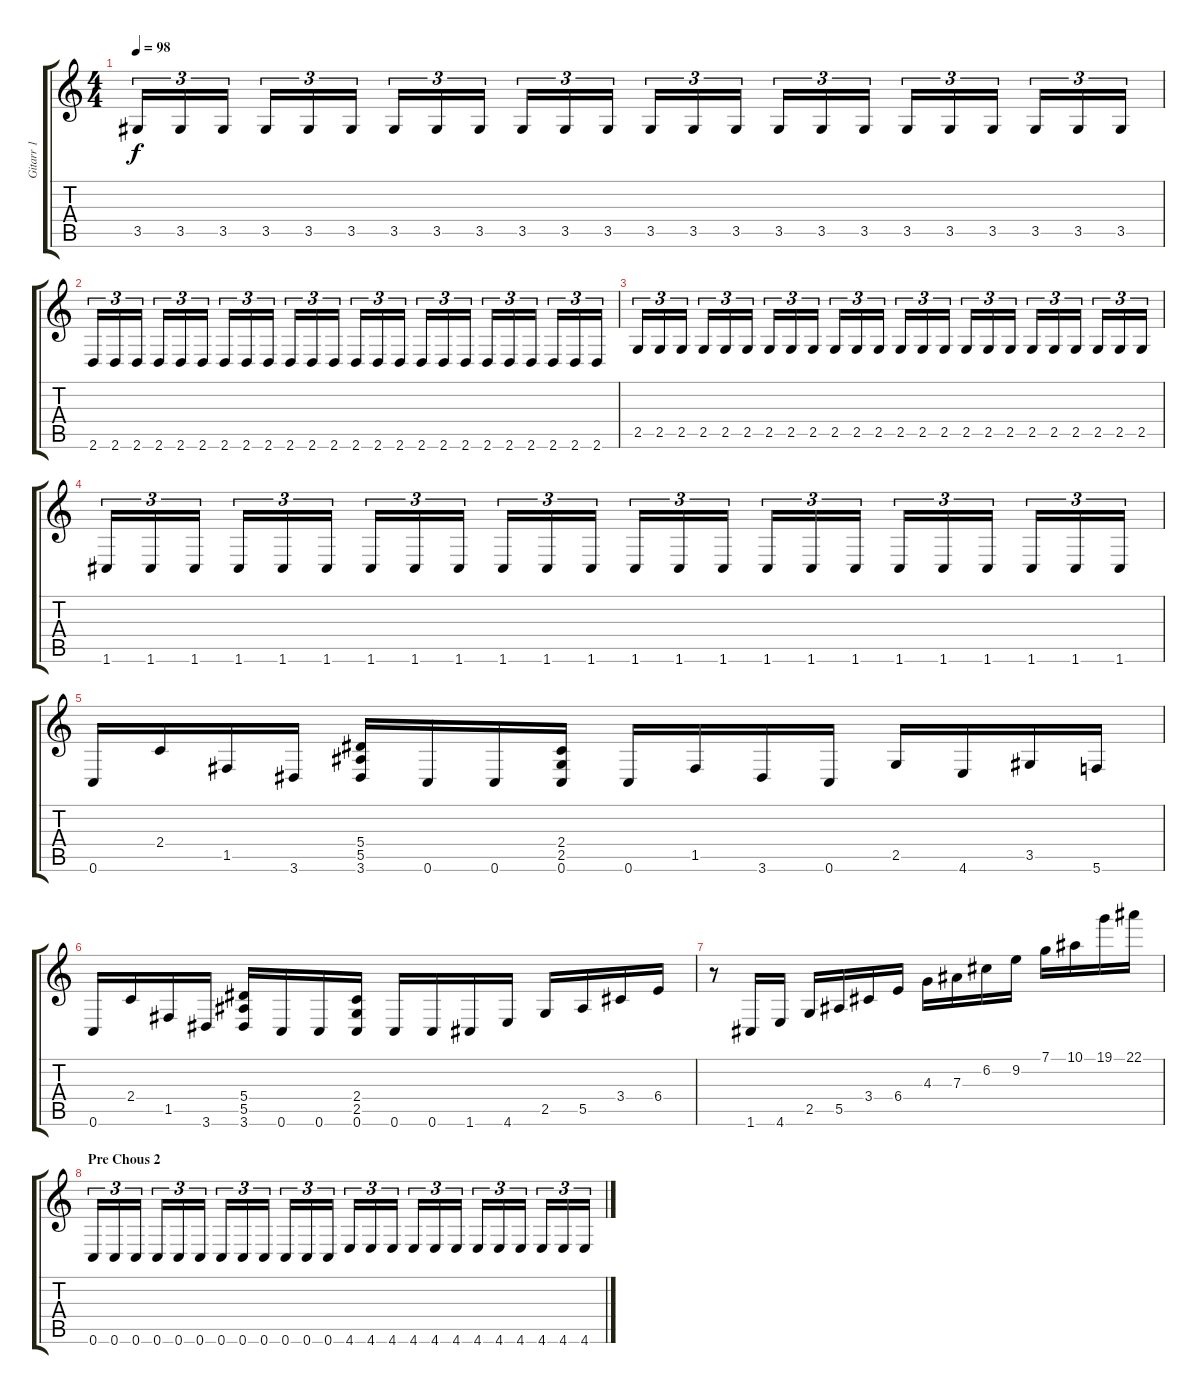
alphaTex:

\track ("Gitarr 1" "Gitarr 1") {instrument distortionguitar}
\staff {score tabs}
\tuning (C4 G3 Eb3 Bb2 F2 C2) {hide}
\ts (4 4)
\tempo 98
\clef g2
\ks c
3.5.16{tu (3 2) dy f} 3.5.16{tu (3 2)} 3.5.16{tu (3 2)} 3.5.16{tu (3 2)} 3.5.16{tu (3 2)} 3.5.16{tu (3 2)} 3.5.16{tu (3 2)} 3.5.16{tu (3 2)} 3.5.16{tu (3 2)} 3.5.16{tu (3 2)} 3.5.16{tu (3 2)} 3.5.16{tu (3 2)} 3.5.16{tu (3 2)} 3.5.16{tu (3 2)} 3.5.16{tu (3 2)} 3.5.16{tu (3 2)} 3.5.16{tu (3 2)} 3.5.16{tu (3 2)} 3.5.16{tu (3 2)} 3.5.16{tu (3 2)} 3.5.16{tu (3 2)} 3.5.16{tu (3 2)} 3.5.16{tu (3 2)} 3.5.16{tu (3 2)} |
2.6.16{tu (3 2)} 2.6.16{tu (3 2)} 2.6.16{tu (3 2)} 2.6.16{tu (3 2)} 2.6.16{tu (3 2)} 2.6.16{tu (3 2)} 2.6.16{tu (3 2)} 2.6.16{tu (3 2)} 2.6.16{tu (3 2)} 2.6.16{tu (3 2)} 2.6.16{tu (3 2)} 2.6.16{tu (3 2)} 2.6.16{tu (3 2)} 2.6.16{tu (3 2)} 2.6.16{tu (3 2)} 2.6.16{tu (3 2)} 2.6.16{tu (3 2)} 2.6.16{tu (3 2)} 2.6.16{tu (3 2)} 2.6.16{tu (3 2)} 2.6.16{tu (3 2)} 2.6.16{tu (3 2)} 2.6.16{tu (3 2)} 2.6.16{tu (3 2)} |
2.5.16{tu (3 2)} 2.5.16{tu (3 2)} 2.5.16{tu (3 2)} 2.5.16{tu (3 2)} 2.5.16{tu (3 2)} 2.5.16{tu (3 2)} 2.5.16{tu (3 2)} 2.5.16{tu (3 2)} 2.5.16{tu (3 2)} 2.5.16{tu (3 2)} 2.5.16{tu (3 2)} 2.5.16{tu (3 2)} 2.5.16{tu (3 2)} 2.5.16{tu (3 2)} 2.5.16{tu (3 2)} 2.5.16{tu (3 2)} 2.5.16{tu (3 2)} 2.5.16{tu (3 2)} 2.5.16{tu (3 2)} 2.5.16{tu (3 2)} 2.5.16{tu (3 2)} 2.5.16{tu (3 2)} 2.5.16{tu (3 2)} 2.5.16{tu (3 2)} |
1.6.16{tu (3 2)} 1.6.16{tu (3 2)} 1.6.16{tu (3 2)} 1.6.16{tu (3 2)} 1.6.16{tu (3 2)} 1.6.16{tu (3 2)} 1.6.16{tu (3 2)} 1.6.16{tu (3 2)} 1.6.16{tu (3 2)} 1.6.16{tu (3 2)} 1.6.16{tu (3 2)} 1.6.16{tu (3 2)} 1.6.16{tu (3 2)} 1.6.16{tu (3 2)} 1.6.16{tu (3 2)} 1.6.16{tu (3 2)} 1.6.16{tu (3 2)} 1.6.16{tu (3 2)} 1.6.16{tu (3 2)} 1.6.16{tu (3 2)} 1.6.16{tu (3 2)} 1.6.16{tu (3 2)} 1.6.16{tu (3 2)} 1.6.16{tu (3 2)} |
0.6.16 2.4.16 1.5.16 3.6.16 (5.4 5.5 3.6).16 0.6.16 0.6.16 (2.4 2.5 0.6).16 0.6.16 1.5.16 3.6.16 0.6.16 2.5.16 4.6.16 3.5.16 5.6.16 |
0.6.16 2.4.16 1.5.16 3.6.16 (5.4 5.5 3.6).16 0.6.16 0.6.16 (2.4 2.5 0.6).16 0.6.16 0.6.16 1.6.16 4.6.16 2.5.16 5.5.16 3.4.16 6.4.16 |
r.8 1.6.16 4.6.16 2.5.16 5.5.16 3.4.16 6.4.16 4.3.16 7.3.16 6.2.16 9.2.16 7.1.16 10.1.16 19.1.16 22.1.16 |
\section ("" "Pre Chous 2")
0.6.16{tu (3 2)} 0.6.16{tu (3 2)} 0.6.16{tu (3 2)} 0.6.16{tu (3 2)} 0.6.16{tu (3 2)} 0.6.16{tu (3 2)} 0.6.16{tu (3 2)} 0.6.16{tu (3 2)} 0.6.16{tu (3 2)} 0.6.16{tu (3 2)} 0.6.16{tu (3 2)} 0.6.16{tu (3 2)} 4.6.16{tu (3 2)} 4.6.16{tu (3 2)} 4.6.16{tu (3 2)} 4.6.16{tu (3 2)} 4.6.16{tu (3 2)} 4.6.16{tu (3 2)} 4.6.16{tu (3 2)} 4.6.16{tu (3 2)} 4.6.16{tu (3 2)} 4.6.16{tu (3 2)} 4.6.16{tu (3 2)} 4.6.16{tu (3 2)}
